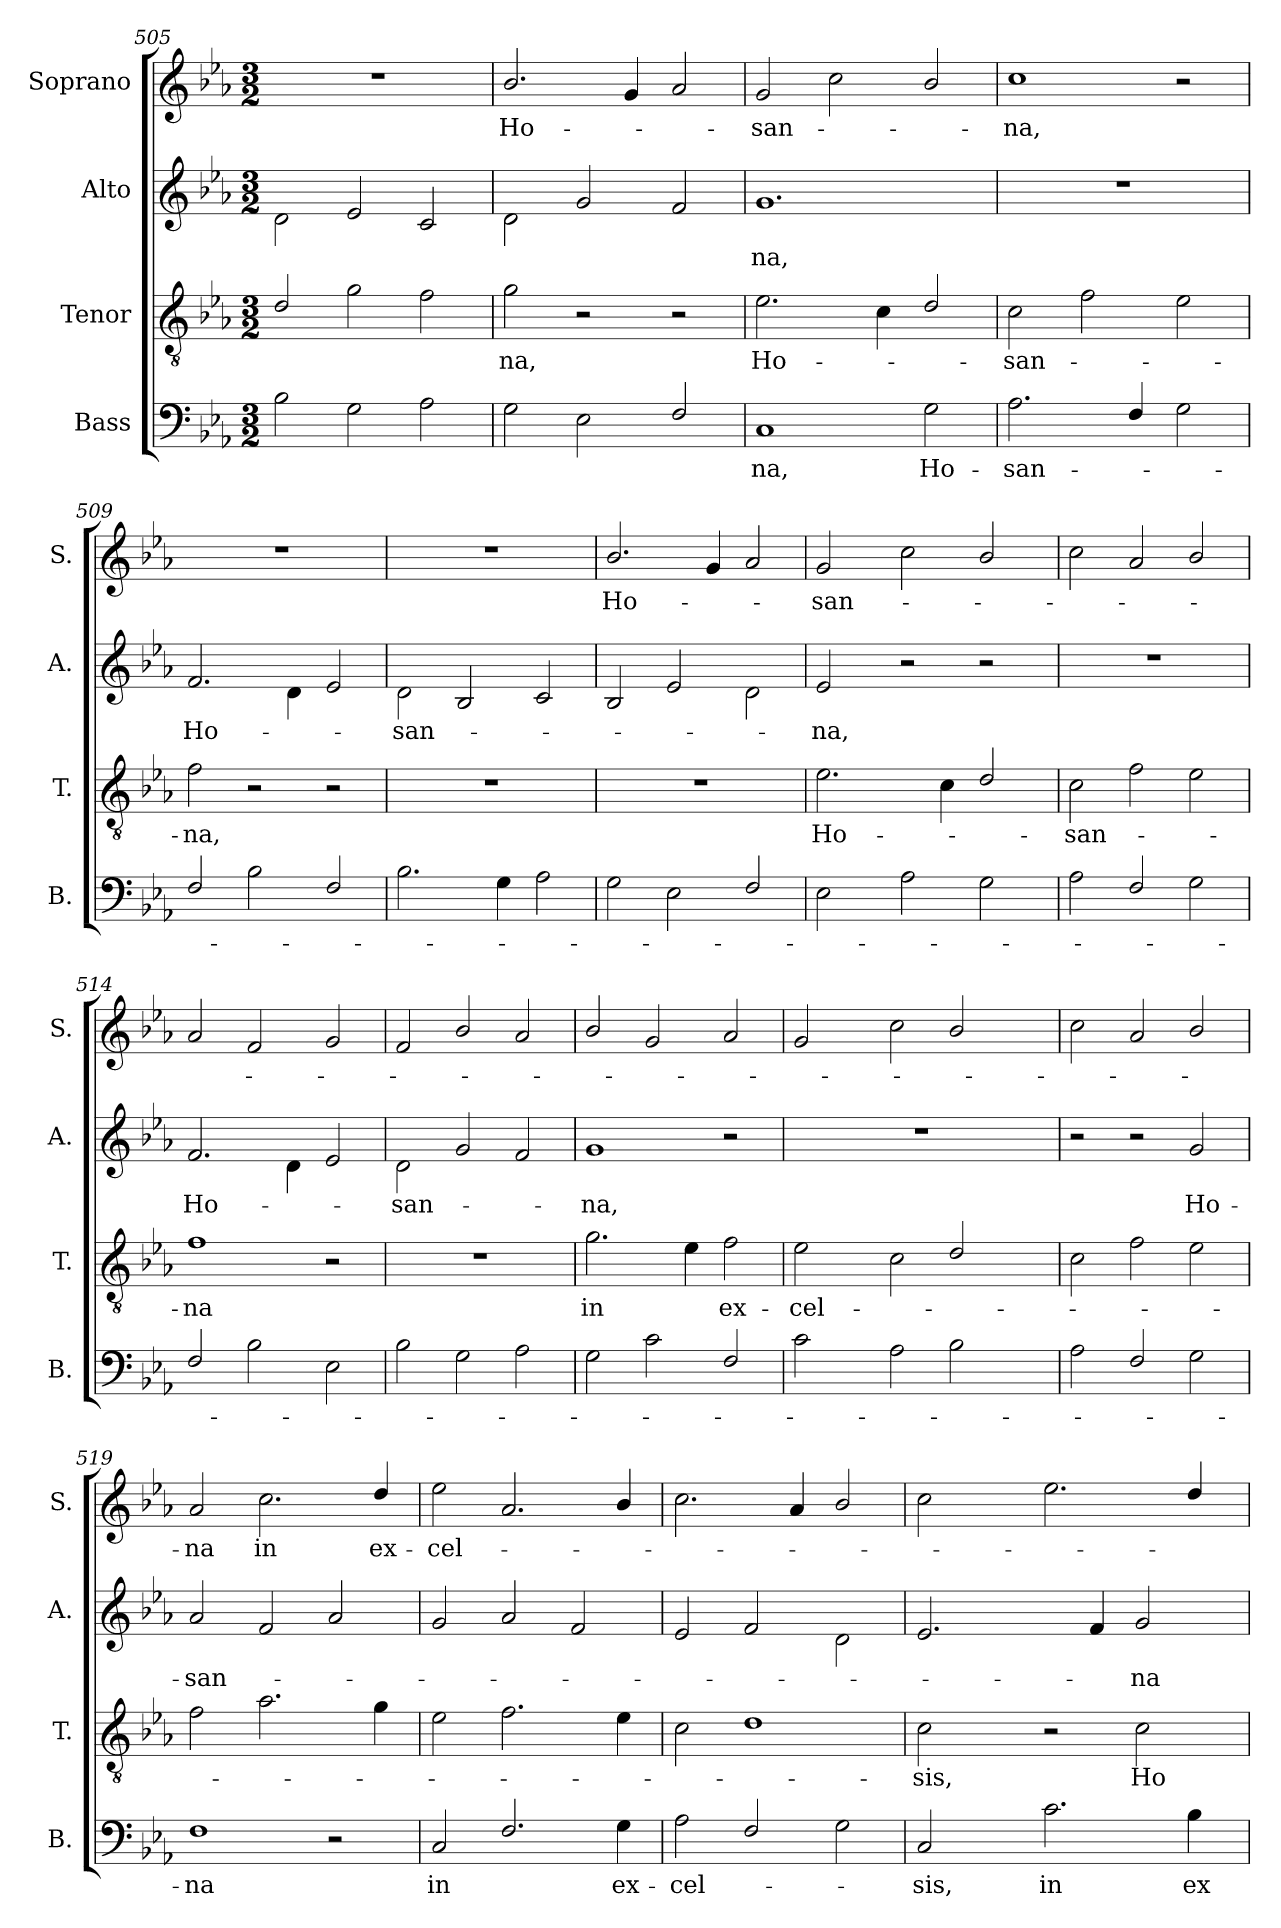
**kern	**text	**kern	**text	**kern	**text	**kern	**text
*part4	*part4	*part3	*part3	*part2	*part2	*part1	*part1
*staff4	*staff4	*staff3	*staff3	*staff2	*staff2	*staff1	*staff1
*I"Bass	*	*I"Tenor	*	*I"Alto	*	*I"Soprano	*
*I'B.	*	*I'T.	*	*I'A.	*	*I'S.	*
*clefF4	*	*clefGv2	*	*clefG2	*	*clefG2	*
*k[b-e-a-]	*	*k[b-e-a-]	*	*k[b-e-a-]	*	*k[b-e-a-]	*
*E-:	*	*E-:	*	*E-:	*	*E-:	*
*M3/2	*	*M3/2	*	*M3/2	*	*M3/2	*
=505	=505	=505	=505	=505	=505	=505	=505
!	!	!	!	!	!	!LO:N:vis=1	!
2B-\	.	2d/	.	2d\	.	1.r	.
2G\	.	2g\	.	2e-/	.	.	.
2A-\	.	2f\	.	2c/	.	.	.
=506	=506	=506	=506	=506	=506	=506	=506
!	!	!	!LO:LY:b:cj	!	!	!	!LO:LY:b:cj
2G\	.	2g\	-na,	2d\	.	2.b-/	Ho-
2E-\	.	2r	.	2g/	.	.	.
.	.	.	.	.	.	4g/	.
2F/	.	2r	.	2f/	.	2a-/	.
!!LO:LB:g=z
=507	=507	=507	=507	=507	=507	=507	=507
!	!LO:LY:b:cj	!	!LO:LY:b:cj	!	!LO:LY:b:cj	!	!LO:LY:b
1C	-na,	2.e-\	Ho-	1.g	-na,	2g/	-san-
.	.	.	.	.	.	2cc\	.
.	.	4c\	.	.	.	.	.
!	!LO:LY:b:cj	!	!	!	!	!	!
2G\	Ho-	2d/	.	.	.	2b-/	.
=508	=508	=508	=508	=508	=508	=508	=508
!	!LO:LY:b	!	!LO:LY:b	!LO:N:vis=1	!	!	!LO:LY:b:cj
2.A-\	-san-	2c\	-san-	1.r	.	1cc	-na,
.	.	2f\	.	.	.	.	.
4F/	.	.	.	.	.	.	.
2G\	.	2e-\	.	.	.	2r	.
=509	=509	=509	=509	=509	=509	=509	=509
!	!	!	!LO:LY:b:cj	!	!LO:LY:b:cj	!LO:N:vis=1	!
2F/	.	2f\	-na,	2.f/	Ho-	1.r	.
2B-\	.	2r	.	.	.	.	.
.	.	.	.	4d\	.	.	.
2F/	.	2r	.	2e-/	.	.	.
=510	=510	=510	=510	=510	=510	=510	=510
!	!	!LO:N:vis=1	!	!	!LO:LY:b	!LO:N:vis=1	!
2.B-\	.	1.r	.	2d\	-san-	1.r	.
.	.	.	.	2B-/	.	.	.
4G\	.	.	.	.	.	.	.
2A-\	.	.	.	2c/	.	.	.
=511	=511	=511	=511	=511	=511	=511	=511
!	!	!LO:N:vis=1	!	!	!	!	!LO:LY:b:cj
2G\	.	1.r	.	2B-/	.	2.b-/	Ho-
2E-\	.	.	.	2e-/	.	.	.
.	.	.	.	.	.	4g/	.
2F/	.	.	.	2d\	.	2a-/	.
!!LO:PB:g=z
=512	=512	=512	=512	=512	=512	=512	=512
!	!	!	!LO:LY:b:cj	!	!LO:LY:b:cj	!	!LO:LY:b
*^	*	*	*	*	*	*	*
2E-\	4ryy	.	2.e-\	Ho-	2e-/	-na,	2g/	-san-
.	64ryy	.	.	.	.	.	.	.
.	1ryy	.	.	.	.	.	.	.
2A-\	.	.	.	.	2r	.	2cc\	.
.	.	.	4c\	.	.	.	.	.
2G\	.	.	2d/	.	2r	.	2b-/	.
.	8...ryy	.	.	.	.	.	.	.
=513	=513	=513	=513	=513	=513	=513	=513	=513
!	!	!	!	!LO:LY:b	!LO:N:vis=1	!	!	!
*v	*v	*	*	*	*	*	*	*
2A-\	.	2c\	-san-	1.r	.	2cc\	.
2F/	.	2f\	.	.	.	2a-/	.
2G\	.	2e-\	.	.	.	2b-/	.
=514	=514	=514	=514	=514	=514	=514	=514
!	!	!	!LO:LY:b:cj	!	!LO:LY:b:cj	!	!
2F/	.	1f	-na	2.f/	Ho-	2a-/	.
2B-\	.	.	.	.	.	2f/	.
.	.	.	.	4d\	.	.	.
2E-\	.	2r	.	2e-/	.	2g/	.
=515	=515	=515	=515	=515	=515	=515	=515
!	!	!LO:N:vis=1	!	!	!LO:LY:b	!	!
2B-\	.	1.r	.	2d\	-san-	2f/	.
2G\	.	.	.	2g/	.	2b-/	.
2A-\	.	.	.	2f/	.	2a-/	.
=516	=516	=516	=516	=516	=516	=516	=516
!	!	!	!LO:LY:b:cj	!	!LO:LY:b:cj	!	!
2G\	.	2.g\	in	1g	-na,	2b-/	.
2c\	.	.	.	.	.	2g/	.
.	.	4e-\	.	.	.	.	.
!	!	!	!LO:LY:b:cj	!	!	!	!
2F/	.	2f\	ex-	2r	.	2a-/	.
!!LO:LB:g=z
=517	=517	=517	=517	=517	=517	=517	=517
!	!	!	!LO:LY:b:cj	!LO:N:vis=1	!	!	!
*^	*	*	*	*^	*	*	*
2c\	8..ryy	.	2e-\	-cel-	1.r	4ryy	.	2g/	.
.	1ryy	.	.	.	.	.	.	.	.
.	.	.	.	.	.	32.ryy	.	.	.
.	.	.	.	.	.	1ryy	.	.	.
2A-\	.	.	2c\	.	.	.	.	2cc\	.
2B-\	.	.	2d/	.	.	.	.	2b-/	.
.	4ryy	.	.	.	.	.	.	.	.
.	.	.	.	.	.	8ryy	.	.	.
.	.	.	.	.	.	16ryy	.	.	.
.	32ryy	.	.	.	.	.	.	.	.
.	.	.	.	.	.	64ryy	.	.	.
*v	*v	*	*	*	*v	*v	*	*	*
=518	=518	=518	=518	=518	=518	=518	=518
2A-\	.	2c\	.	2r	.	2cc\	.
2F/	.	2f\	.	2r	.	2a-/	.
!	!	!	!	!	!LO:LY:b:cj	!	!
2G\	.	2e-\	.	2g/	Ho-	2b-/	.
=519	=519	=519	=519	=519	=519	=519	=519
!	!LO:LY:b:cj	!	!	!	!LO:LY:b	!	!LO:LY:b:cj
1F	-na	2f\	.	2a-/	-san-	2a-/	-na
!	!	!	!	!	!	!	!LO:LY:b:cj
.	.	2.a-\	.	2f/	.	2.cc\	in
2r	.	.	.	2a-/	.	.	.
!	!	!	!	!	!	!	!LO:LY:b:cj
.	.	4g\	.	.	.	4dd/	ex-
=520	=520	=520	=520	=520	=520	=520	=520
!	!LO:LY:b:cj	!	!	!	!	!	!LO:LY:b:cj
2C/	in	2e-\	.	2g/	.	2ee-\	-cel-
2.F/	.	2.f\	.	2a-/	.	2.a-/	.
.	.	.	.	2f/	.	.	.
!	!LO:LY:b:cj	!	!	!	!	!	!
4G\	ex-	4e-\	.	.	.	4b-/	.
=521	=521	=521	=521	=521	=521	=521	=521
!	!LO:LY:b:cj	!	!	!	!	!	!
2A-\	-cel-	2c\	.	2e-/	.	2.cc\	.
2F/	.	1d	.	2f/	.	.	.
.	.	.	.	.	.	4a-/	.
2G\	.	.	.	2d\	.	2b-/	.
!!LO:LB:g=z
=522	=522	=522	=522	=522	=522	=522	=522
!	!LO:LY:b:cj	!	!LO:LY:b:cj	!	!	!	!
*	*	*^	*	*^	*	*	*
2C/	-sis,	2c\	8...ryy	-sis,	2.e-/	4ryy	.	2cc\	.
.	.	.	1ryy	.	.	.	.	.	.
.	.	.	.	.	.	8ryy	.	.	.
.	.	.	.	.	.	16ryy	.	.	.
.	.	.	.	.	.	64ryy	.	.	.
.	.	.	.	.	.	1ryy	.	.	.
!	!LO:LY:b:cj	!	!	!	!	!	!	!	!
2.c\	in	2r	.	.	.	.	.	2.ee-\	.
.	.	.	.	.	4f/	.	.	.	.
!	!	!	!	!LO:LY:b:cj	!	!	!LO:LY:b:cj	!	!
.	.	2c\	.	Ho-	2g/	.	-na	.	.
.	.	.	4ryy	.	.	.	.	.	.
!	!LO:LY:b:cj	!	!	!	!	!	!	!	!
4B-\	ex-	.	.	.	.	.	.	4dd/	.
.	.	.	.	.	.	32.ryy	.	.	.
.	.	.	64ryy	.	.	.	.	.	.
*	*	*v	*v	*	*	*	*	*	*
*	*	*	*	*v	*v	*	*	*
=	=	=	=	=	=	=	=
*-	*-	*-	*-	*-	*-	*-	*-
